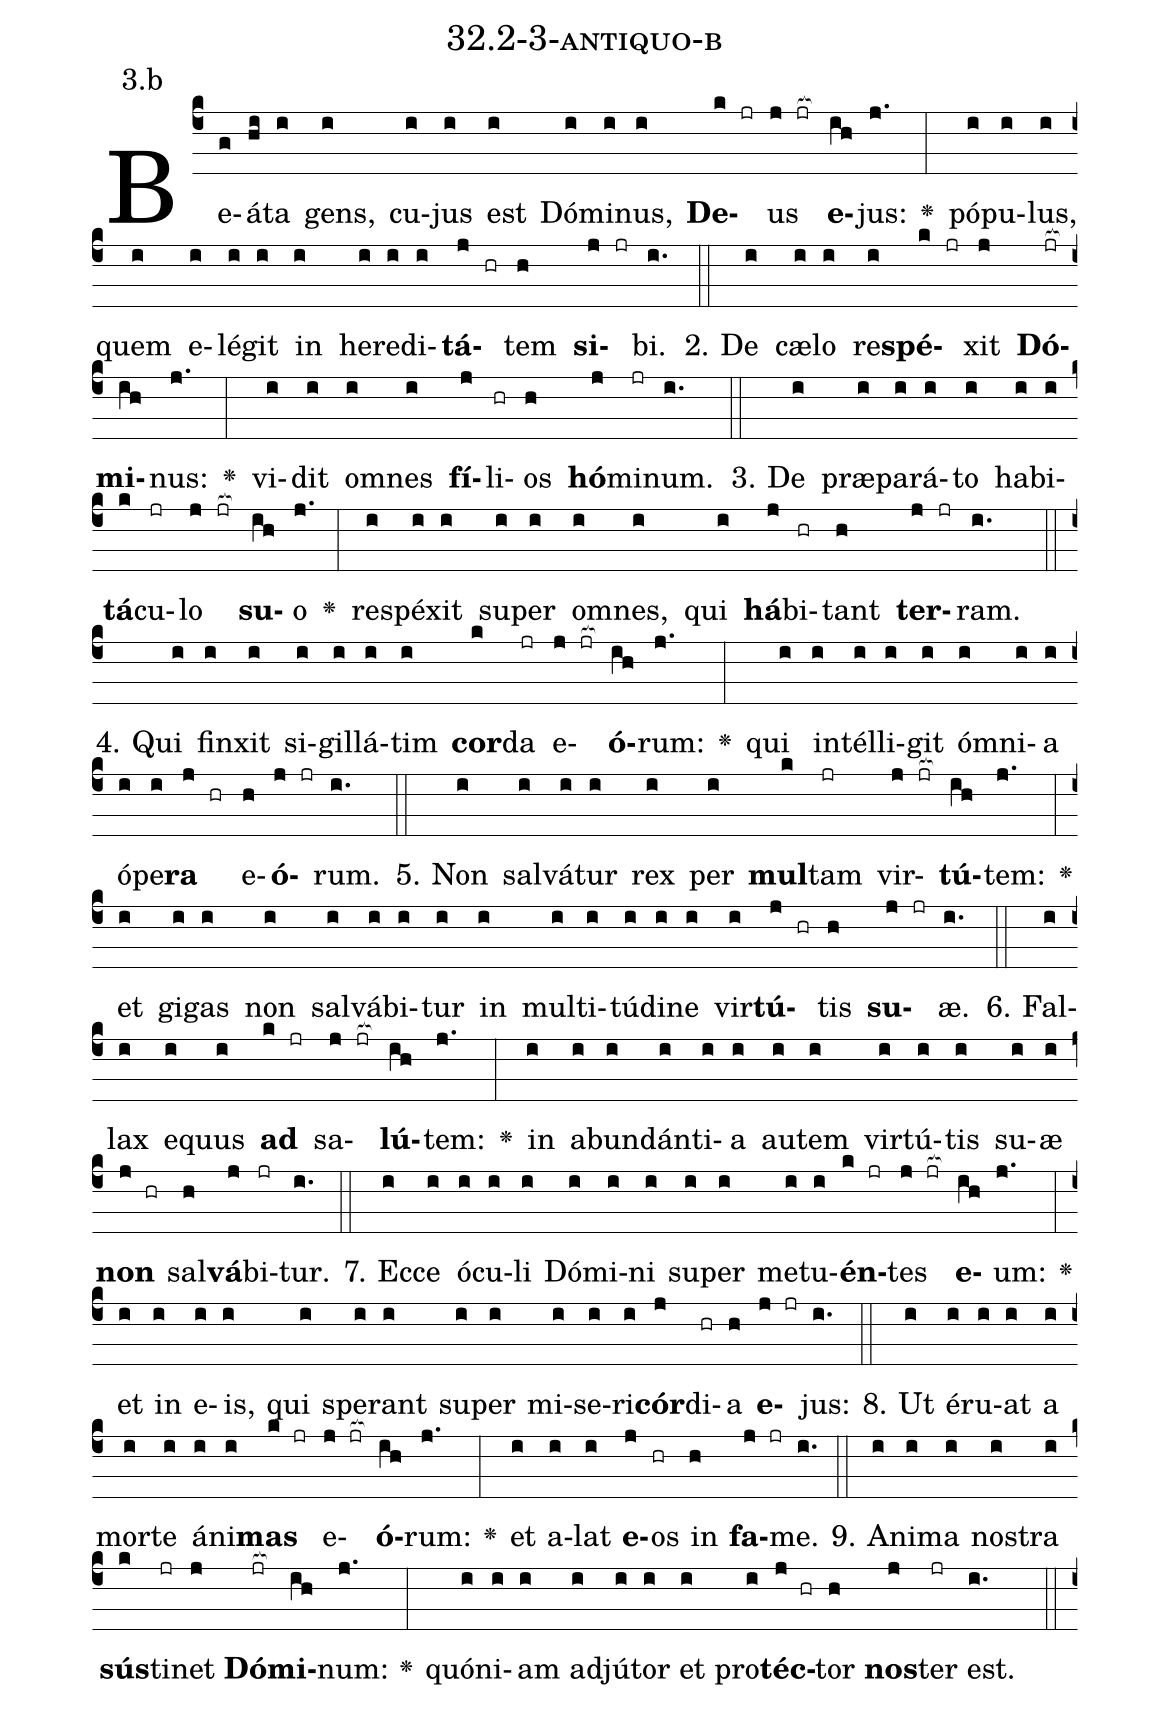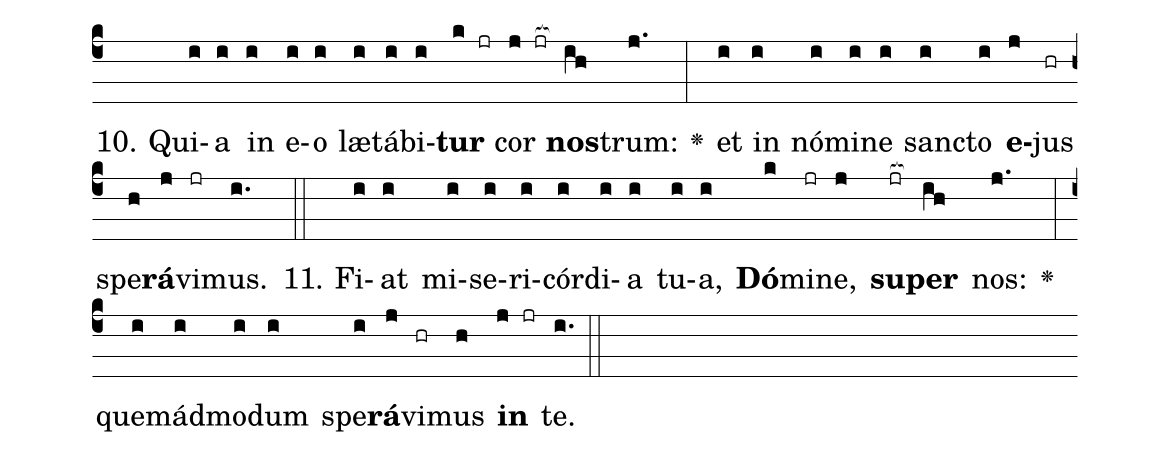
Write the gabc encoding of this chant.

name: 32.2-3-antiquo-b;
annotation: 3.b;
%%
(c4)Be(g)á(hi)ta(i) gens,(i) cu(i)jus(i) est(i) Dó(i)mi(i)nus,(i) <b>De</b>(k jr)us(j jr[ocb:1{]) <b>e</b>(ih[ocb:0}])jus:(j.) <v>\greheightstar</v>(:) pó(i)pu(i)lus,(i) quem(i) e(i)lé(i)git(i) in(i) he(i)re(i)di(i)<b>tá</b>(j hr)tem(h) <b>si</b>(j jr)bi.(i.) (::)
2. De(i) cæ(i)lo(i) re(i)<b>spé</b>(k jr)xit(j) <b>Dó</b>(jr[ocb:1{])<b>mi</b>(ih[ocb:0}])nus:(j.) <v>\greheightstar</v>(:) vi(i)dit(i) om(i)nes(i) <b>fí</b>(j)li(hr)os(h) <b>hó</b>(j)mi(jr)num.(i.) (::)
3. De(i) præ(i)pa(i)rá(i)to(i) ha(i)bi(i)<b>tá</b>(k)cu(jr)lo(j jr[ocb:1{]) <b>su</b>(ih[ocb:0}])o(j.) <v>\greheightstar</v>(:) re(i)spé(i)xit(i) su(i)per(i) om(i)nes,(i) qui(i) <b>há</b>(j)bi(hr)tant(h) <b>ter</b>(j jr)ram.(i.) (::)
4. Qui(i) fin(i)xit(i) si(i)gil(i)lá(i)tim(i) <b>cor</b>(k)da(jr) e(j jr[ocb:1{])<b>ó</b>(ih[ocb:0}])rum:(j.) <v>\greheightstar</v>(:) qui(i) in(i)tél(i)li(i)git(i) óm(i)ni(i)a(i) ó(i)pe(i)<b>ra</b>(j hr) e(h)<b>ó</b>(j jr)rum.(i.) (::)
5. Non(i) sal(i)vá(i)tur(i) rex(i) per(i) <b>mul</b>(k)tam(jr) vir(j jr[ocb:1{])<b>tú</b>(ih[ocb:0}])tem:(j.) <v>\greheightstar</v>(:) et(i) gi(i)gas(i) non(i) sal(i)vá(i)bi(i)tur(i) in(i) mul(i)ti(i)tú(i)di(i)ne(i) vir(i)<b>tú</b>(j hr)tis(h) <b>su</b>(j jr)æ.(i.) (::)
6. Fal(i)lax(i) e(i)quus(i) <b>ad</b>(k jr) sa(j jr[ocb:1{])<b>lú</b>(ih[ocb:0}])tem:(j.) <v>\greheightstar</v>(:) in(i) ab(i)un(i)dán(i)ti(i)a(i) au(i)tem(i) vir(i)tú(i)tis(i) su(i)æ(i) <b>non</b>(j hr) sal(h)<b>vá</b>(j)bi(jr)tur.(i.) (::)
7. Ec(i)ce(i) ó(i)cu(i)li(i) Dó(i)mi(i)ni(i) su(i)per(i) me(i)tu(i)<b>én</b>(k jr)tes(j jr[ocb:1{]) <b>e</b>(ih[ocb:0}])um:(j.) <v>\greheightstar</v>(:) et(i) in(i) e(i)is,(i) qui(i) spe(i)rant(i) su(i)per(i) mi(i)se(i)ri(i)<b>cór</b>(j)di(hr)a(h) <b>e</b>(j jr)jus:(i.) (::)
8. Ut(i) é(i)ru(i)at(i) a(i) mor(i)te(i) á(i)ni(i)<b>mas</b>(k jr) e(j jr[ocb:1{])<b>ó</b>(ih[ocb:0}])rum:(j.) <v>\greheightstar</v>(:) et(i) a(i)lat(i) <b>e</b>(j)os(hr) in(h) <b>fa</b>(j jr)me.(i.) (::)
9. A(i)ni(i)ma(i) nos(i)tra(i) <b>sús</b>(k)ti(jr)net(j) <b>Dó</b>(jr[ocb:1{])<b>mi</b>(ih[ocb:0}])num:(j.) <v>\greheightstar</v>(:) quón(i)i(i)am(i) ad(i)jú(i)tor(i) et(i) pro(i)<b>téc</b>(j hr)tor(h) <b>nos</b>(j)ter(jr) est.(i.) (::)
10. Qui(i)a(i) in(i) e(i)o(i) læ(i)tá(i)bi(i)<b>tur</b>(k jr) cor(j jr[ocb:1{]) <b>nos</b>(ih[ocb:0}])trum:(j.) <v>\greheightstar</v>(:) et(i) in(i) nó(i)mi(i)ne(i) sanc(i)to(i) <b>e</b>(j)jus(hr) spe(h)<b>rá</b>(j)vi(jr)mus.(i.) (::)
11. Fi(i)at(i) mi(i)se(i)ri(i)cór(i)di(i)a(i) tu(i)a,(i) <b>Dó</b>(k)mi(jr)ne,(j) <b>su</b>(jr[ocb:1{])<b>per</b>(ih[ocb:0}]) nos:(j.) <v>\greheightstar</v>(:) quem(i)ád(i)mo(i)dum(i) spe(i)<b>rá</b>(j)vi(hr)mus(h) <b>in</b>(j jr) te.(i.) (::)
